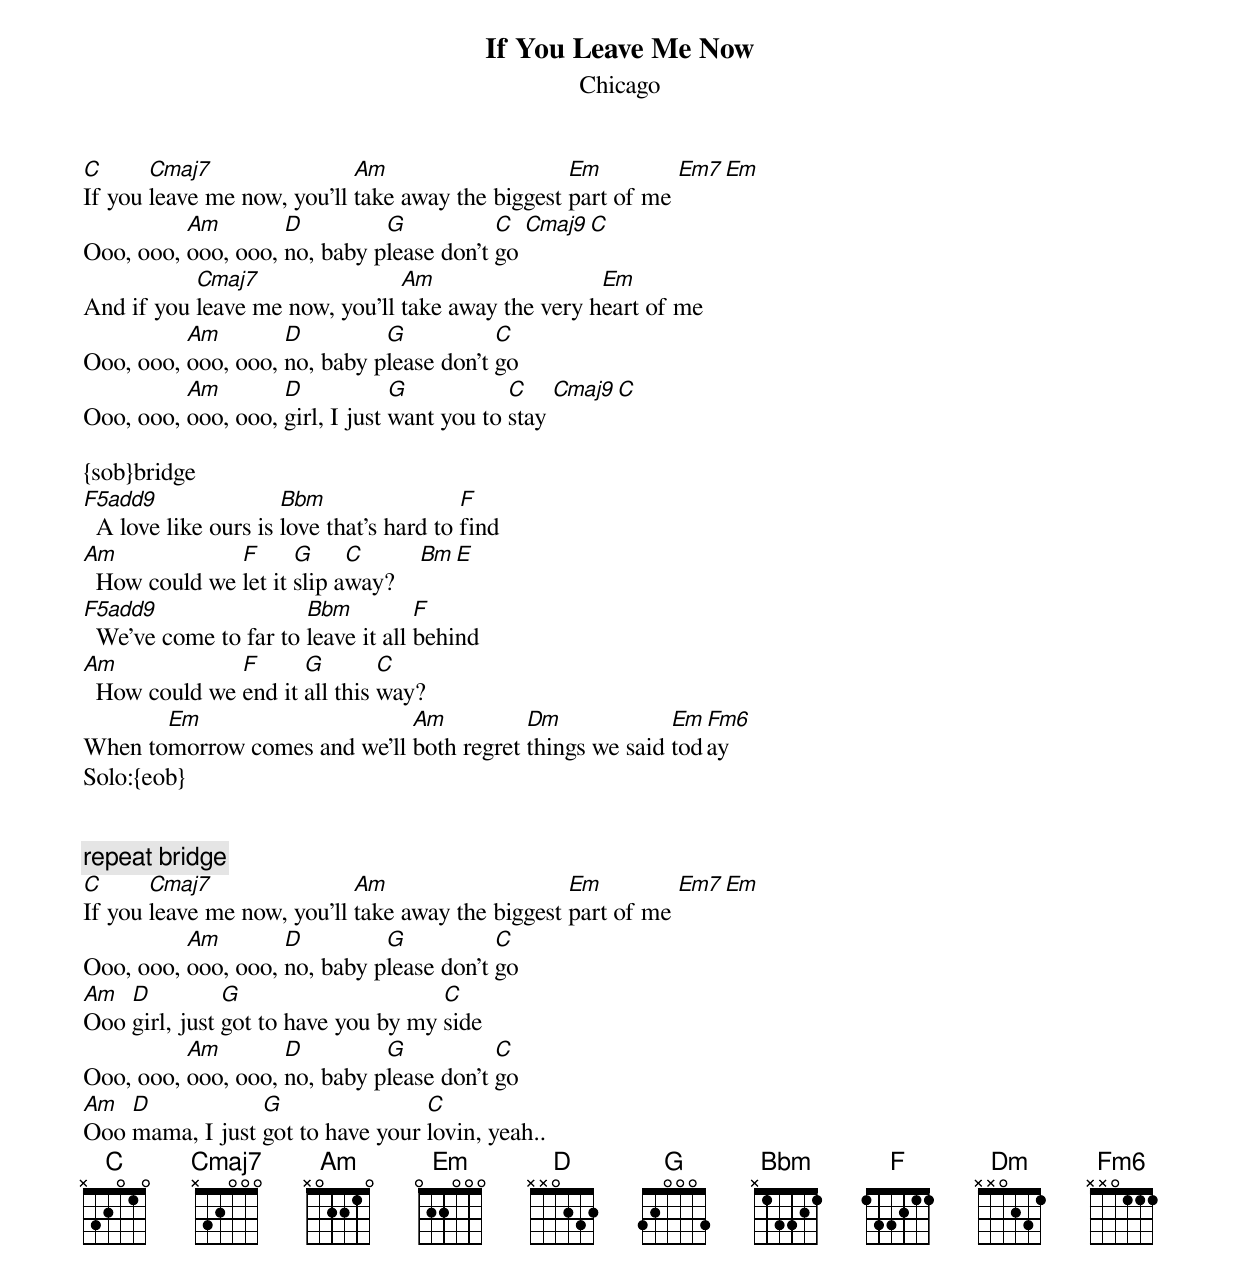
{t:If You Leave Me Now}
{st:Chicago}

[C]If you [Cmaj7]leave me now, you'll [Am]take away the biggest [Em]part of me [Em7 Em]
Ooo, ooo, [Am]ooo, ooo, [D]no, baby p[G]lease don't [C]go [Cmaj9 C]
And if you [Cmaj7]leave me now, you'll [Am]take away the very h[Em]eart of me
Ooo, ooo, [Am]ooo, ooo, [D]no, baby p[G]lease don't [C]go
Ooo, ooo, [Am]ooo, ooo, [D]girl, I just [G]want you to [C]stay [Cmaj9 C]

{sob}bridge
[F5add9]  A love like ours is [Bbm]love that's hard to [F]find
[Am]  How could we [F]let it [G]slip a[C]way?    [Bm E]
[F5add9]  We've come to far to [Bbm]leave it all [F]behind
[Am]  How could we [F]end it [G]all this [C]way?
When to[Em]morrow comes and we'll [Am]both regret [Dm]things we said [Em]tod[Fm6]ay
Solo:{eob}


{c: repeat bridge}
[C]If you [Cmaj7]leave me now, you'll [Am]take away the biggest [Em]part of me [Em7 Em]
Ooo, ooo, [Am]ooo, ooo, [D]no, baby p[G]lease don't [C]go
[Am]Ooo [D]girl, just [G]got to have you by my [C]side
Ooo, ooo, [Am]ooo, ooo, [D]no, baby p[G]lease don't [C]go
[Am]Ooo [D]mama, I just [G]got to have your [C]lovin, yeah..
